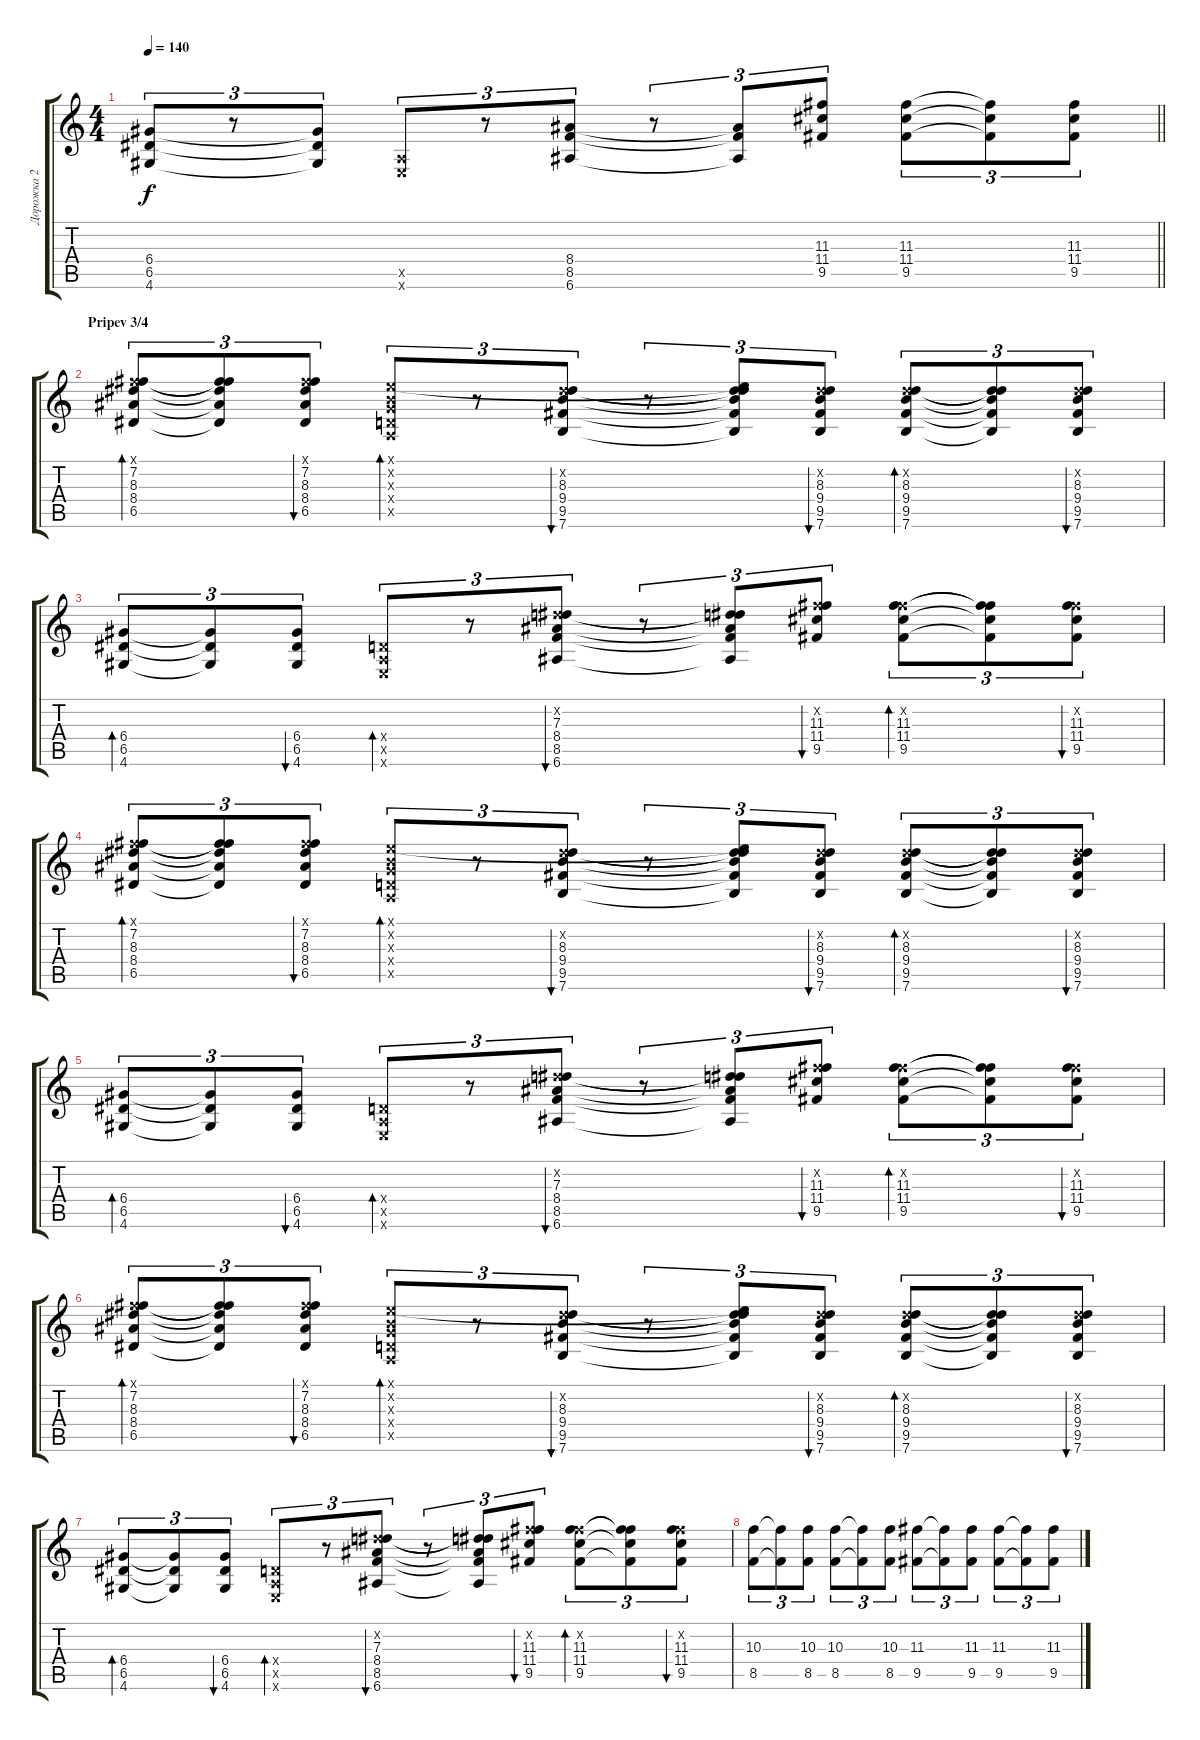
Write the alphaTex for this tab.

\track ("Дорожка 2" "Дорожка 2") {instrument acousticguitarsteel}
\staff {score tabs}
\tuning (E4 B3 G3 D3 A2 E2) {hide}
\ts (4 4)
\tempo 140
\clef g2
\barLineRight lightlight
\ks c
(6.4 6.5 4.6).8{tu (3 2) dy f} r.8{tu (3 2)} (6.4{t} 6.5{t} 4.6{t}).8{tu (3 2)} (0.5{x} 0.6{x}).8{tu (3 2)} r.8{tu (3 2)} (8.4 8.5 6.6).8{tu (3 2)} r.8{tu (3 2)} (8.4{t} 8.5{t} 6.6{t}).8{tu (3 2)} (11.3 11.4 9.5).8{tu (3 2)} (11.3 11.4 9.5).8{tu (3 2)} (11.3{t} 11.4{t} 9.5{t}).8{tu (3 2)} (11.3 11.4 9.5).8{tu (3 2)} |
\section ("" "Pripev 3/4")
(2.1{x} 7.2 8.3 8.4 6.5).8{tu (3 2) bd 60} (2.1{t} 7.2{t} 8.3{t} 8.4{t} 6.5{t}).8{tu (3 2)} (2.1{x} 7.2 8.3 8.4 6.5).8{tu (3 2) bu 60} (0.1{x} 0.2{x} 0.3{x} 0.4{x} 0.5{x}).8{tu (3 2) bd 60} r.8{tu (3 2)} (4.2{x} 8.3 9.4 9.5 7.6).8{tu (3 2) bu 60} r.8{tu (3 2)} (0.1{t} 4.2{t} 8.3{t} 9.4{t} 9.5{t} 7.6{t}).8{tu (3 2)} (4.2{x} 8.3 9.4 9.5 7.6).8{tu (3 2) bu 60} (4.2{x} 8.3 9.4 9.5 7.6).8{tu (3 2) bd 60} (4.2{t} 8.3{t} 9.4{t} 9.5{t} 7.6{t}).8{tu (3 2)} (4.2{x} 8.3 9.4 9.5 7.6).8{tu (3 2) bu 60} |
(6.4 6.5 4.6).8{tu (3 2) bd 60} (6.4{t} 6.5{t} 4.6{t}).8{tu (3 2)} (6.4 6.5 4.6).8{tu (3 2) bu 60} (0.4{x} 0.5{x} 0.6{x}).8{tu (3 2) bd 60} r.8{tu (3 2)} (4.2{x} 7.3 8.4 8.5 6.6).8{tu (3 2) bu 60} r.8{tu (3 2)} (4.2{t} 7.3{t} 8.4{t} 8.5{t} 6.6{t}).8{tu (3 2)} (7.2{x} 11.3 11.4 9.5).8{tu (3 2) bu 60} (7.2{x} 11.3 11.4 9.5).8{tu (3 2) bd 60} (7.2{t} 11.3{t} 11.4{t} 9.5{t}).8{tu (3 2)} (7.2{x} 11.3 11.4 9.5).8{tu (3 2) bu 60} |
(2.1{x} 7.2 8.3 8.4 6.5).8{tu (3 2) bd 60} (2.1{t} 7.2{t} 8.3{t} 8.4{t} 6.5{t}).8{tu (3 2)} (2.1{x} 7.2 8.3 8.4 6.5).8{tu (3 2) bu 60} (0.1{x} 0.2{x} 0.3{x} 0.4{x} 0.5{x}).8{tu (3 2) bd 60} r.8{tu (3 2)} (4.2{x} 8.3 9.4 9.5 7.6).8{tu (3 2) bu 60} r.8{tu (3 2)} (0.1{t} 4.2{t} 8.3{t} 9.4{t} 9.5{t} 7.6{t}).8{tu (3 2)} (4.2{x} 8.3 9.4 9.5 7.6).8{tu (3 2) bu 60} (4.2{x} 8.3 9.4 9.5 7.6).8{tu (3 2) bd 60} (4.2{t} 8.3{t} 9.4{t} 9.5{t} 7.6{t}).8{tu (3 2)} (4.2{x} 8.3 9.4 9.5 7.6).8{tu (3 2) bu 60} |
(6.4 6.5 4.6).8{tu (3 2) bd 60} (6.4{t} 6.5{t} 4.6{t}).8{tu (3 2)} (6.4 6.5 4.6).8{tu (3 2) bu 60} (0.4{x} 0.5{x} 0.6{x}).8{tu (3 2) bd 60} r.8{tu (3 2)} (4.2{x} 7.3 8.4 8.5 6.6).8{tu (3 2) bu 60} r.8{tu (3 2)} (4.2{t} 7.3{t} 8.4{t} 8.5{t} 6.6{t}).8{tu (3 2)} (7.2{x} 11.3 11.4 9.5).8{tu (3 2) bu 60} (7.2{x} 11.3 11.4 9.5).8{tu (3 2) bd 60} (7.2{t} 11.3{t} 11.4{t} 9.5{t}).8{tu (3 2)} (7.2{x} 11.3 11.4 9.5).8{tu (3 2) bu 60} |
(2.1{x} 7.2 8.3 8.4 6.5).8{tu (3 2) bd 60} (2.1{t} 7.2{t} 8.3{t} 8.4{t} 6.5{t}).8{tu (3 2)} (2.1{x} 7.2 8.3 8.4 6.5).8{tu (3 2) bu 60} (0.1{x} 0.2{x} 0.3{x} 0.4{x} 0.5{x}).8{tu (3 2) bd 60} r.8{tu (3 2)} (4.2{x} 8.3 9.4 9.5 7.6).8{tu (3 2) bu 60} r.8{tu (3 2)} (0.1{t} 4.2{t} 8.3{t} 9.4{t} 9.5{t} 7.6{t}).8{tu (3 2)} (4.2{x} 8.3 9.4 9.5 7.6).8{tu (3 2) bu 60} (4.2{x} 8.3 9.4 9.5 7.6).8{tu (3 2) bd 60} (4.2{t} 8.3{t} 9.4{t} 9.5{t} 7.6{t}).8{tu (3 2)} (4.2{x} 8.3 9.4 9.5 7.6).8{tu (3 2) bu 60} |
(6.4 6.5 4.6).8{tu (3 2) bd 60} (6.4{t} 6.5{t} 4.6{t}).8{tu (3 2)} (6.4 6.5 4.6).8{tu (3 2) bu 60} (0.4{x} 0.5{x} 0.6{x}).8{tu (3 2) bd 60} r.8{tu (3 2)} (4.2{x} 7.3 8.4 8.5 6.6).8{tu (3 2) bu 60} r.8{tu (3 2)} (4.2{t} 7.3{t} 8.4{t} 8.5{t} 6.6{t}).8{tu (3 2)} (7.2{x} 11.3 11.4 9.5).8{tu (3 2) bu 60} (7.2{x} 11.3 11.4 9.5).8{tu (3 2) bd 60} (7.2{t} 11.3{t} 11.4{t} 9.5{t}).8{tu (3 2)} (7.2{x} 11.3 11.4 9.5).8{tu (3 2) bu 60} |
(10.3 8.5).8{tu (3 2)} (10.3{t} 8.5{t}).8{tu (3 2)} (10.3 8.5).8{tu (3 2)} (10.3 8.5).8{tu (3 2)} (10.3{t} 8.5{t}).8{tu (3 2)} (10.3 8.5).8{tu (3 2)} (11.3 9.5).8{tu (3 2)} (11.3{t} 9.5{t}).8{tu (3 2)} (11.3 9.5).8{tu (3 2)} (11.3 9.5).8{tu (3 2)} (11.3{t} 9.5{t}).8{tu (3 2)} (11.3 9.5).8{tu (3 2)}
